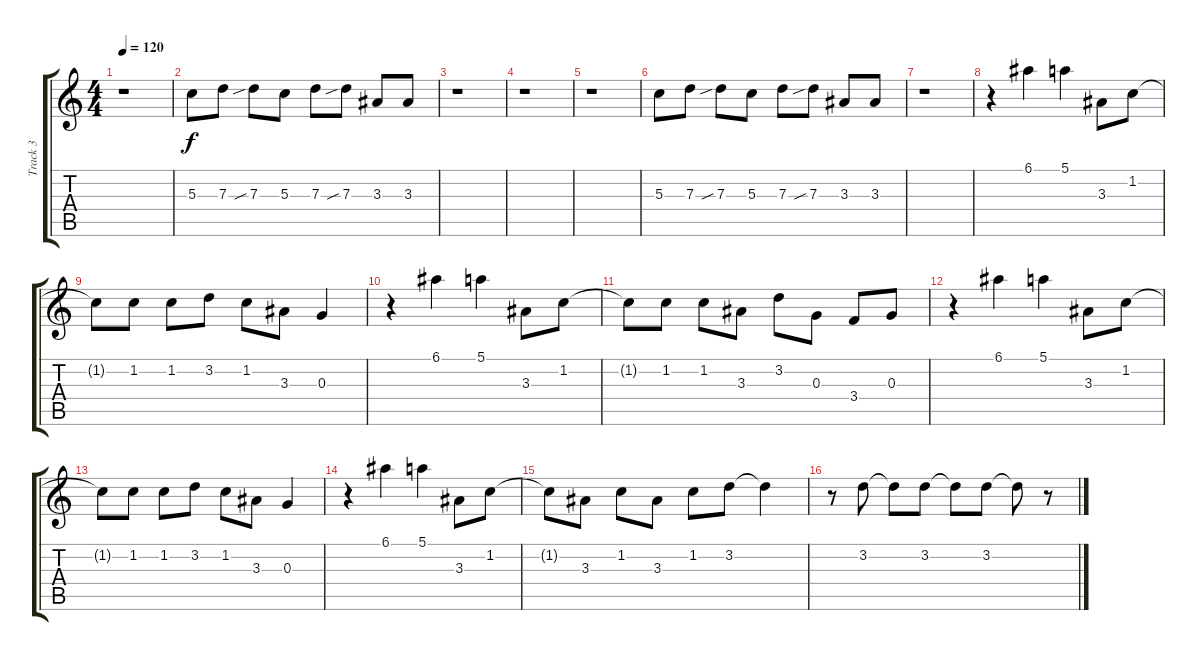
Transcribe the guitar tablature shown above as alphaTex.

\track ("Track 3" "Track 3") {instrument acousticguitarsteel}
\staff {score tabs}
\tuning (E4 B3 G3 D3 A2 E2) {hide}
\ts (4 4)
\tempo 120
\clef g2
\ks c
r.1{dy f} |
5.3.8 7.3.8 7.3{sib}.8 5.3.8 7.3.8 7.3{sib}.8 3.3.8 3.3.8 |
r.1 |
r.1 |
r.1 |
5.3.8 7.3.8 7.3{sib}.8 5.3.8 7.3.8 7.3{sib}.8 3.3.8 3.3.8 |
r.1 |
r.4 6.1.4 5.1.4 3.3.8 1.2.8 |
1.2{t}.8 1.2.8 1.2.8 3.2.8 1.2.8 3.3.8 0.3.4 |
r.4 6.1.4 5.1.4 3.3.8 1.2.8 |
1.2{t}.8 1.2.8 1.2.8 3.3.8 3.2.8 0.3.8 3.4.8 0.3.8 |
r.4 6.1.4 5.1.4 3.3.8 1.2.8 |
1.2{t}.8 1.2.8 1.2.8 3.2.8 1.2.8 3.3.8 0.3.4 |
r.4 6.1.4 5.1.4 3.3.8 1.2.8 |
1.2{t}.8 3.3.8 1.2.8 3.3.8 1.2.8 3.2.8 3.2{t}.4 |
r.8 3.2.8 3.2{t}.8 3.2.8 3.2{t}.8 3.2.8 3.2{t}.8 r.8
